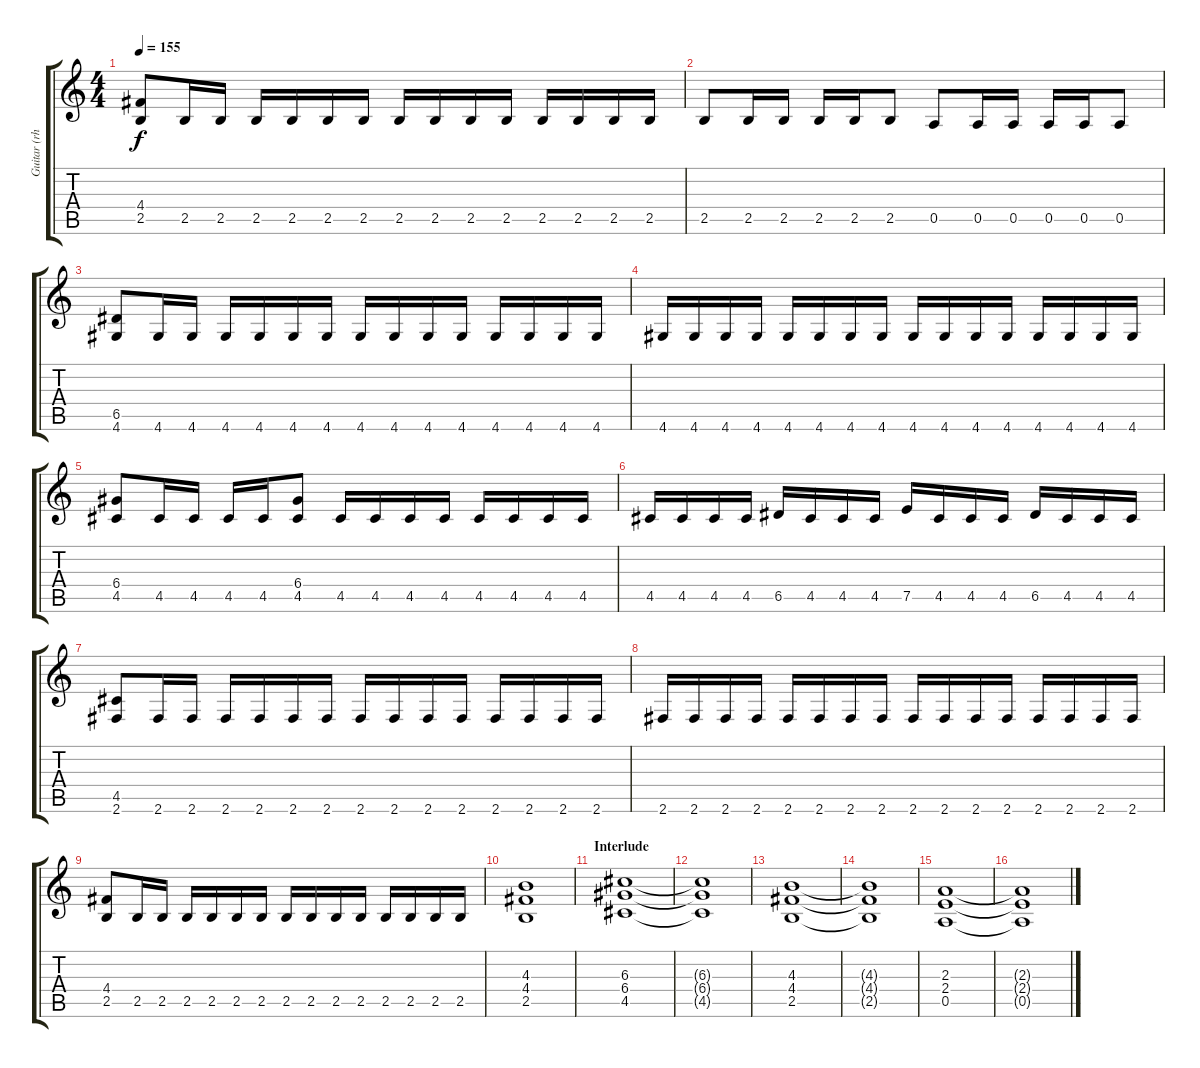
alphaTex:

\track ("Guitar (rhythm)" "Guitar (rh") {instrument distortionguitar}
\staff {score tabs}
\tuning (E4 B3 G3 D3 A2 E2) {hide}
\ts (4 4)
\tempo 155
\clef g2
\ks c
(4.4 2.5).8{dy f} 2.5.16 2.5.16 2.5.16 2.5.16 2.5.16 2.5.16 2.5.16 2.5.16 2.5.16 2.5.16 2.5.16 2.5.16 2.5.16 2.5.16 |
2.5.8 2.5.16 2.5.16 2.5.16 2.5.16 2.5.8 0.5.8 0.5.16 0.5.16 0.5.16 0.5.16 0.5.8 |
(6.5 4.6).8 4.6.16 4.6.16 4.6.16 4.6.16 4.6.16 4.6.16 4.6.16 4.6.16 4.6.16 4.6.16 4.6.16 4.6.16 4.6.16 4.6.16 |
4.6.16 4.6.16 4.6.16 4.6.16 4.6.16 4.6.16 4.6.16 4.6.16 4.6.16 4.6.16 4.6.16 4.6.16 4.6.16 4.6.16 4.6.16 4.6.16 |
(6.4 4.5).8 4.5.16 4.5.16 4.5.16 4.5.16 (6.4 4.5).8 4.5.16 4.5.16 4.5.16 4.5.16 4.5.16 4.5.16 4.5.16 4.5.16 |
4.5.16 4.5.16 4.5.16 4.5.16 6.5.16 4.5.16 4.5.16 4.5.16 7.5.16 4.5.16 4.5.16 4.5.16 6.5.16 4.5.16 4.5.16 4.5.16 |
(4.5 2.6).8 2.6.16 2.6.16 2.6.16 2.6.16 2.6.16 2.6.16 2.6.16 2.6.16 2.6.16 2.6.16 2.6.16 2.6.16 2.6.16 2.6.16 |
2.6.16 2.6.16 2.6.16 2.6.16 2.6.16 2.6.16 2.6.16 2.6.16 2.6.16 2.6.16 2.6.16 2.6.16 2.6.16 2.6.16 2.6.16 2.6.16 |
(4.4 2.5).8 2.5.16 2.5.16 2.5.16 2.5.16 2.5.16 2.5.16 2.5.16 2.5.16 2.5.16 2.5.16 2.5.16 2.5.16 2.5.16 2.5.16 |
(4.3 4.4 2.5).1 |
\section ("" "Interlude")
(6.3 6.4 4.5).1 |
(6.3{t} 6.4{t} 4.5{t}).1 |
(4.3 4.4 2.5).1 |
(4.3{t} 4.4{t} 2.5{t}).1 |
(2.3 2.4 0.5).1 |
(2.3{t} 2.4{t} 0.5{t}).1
